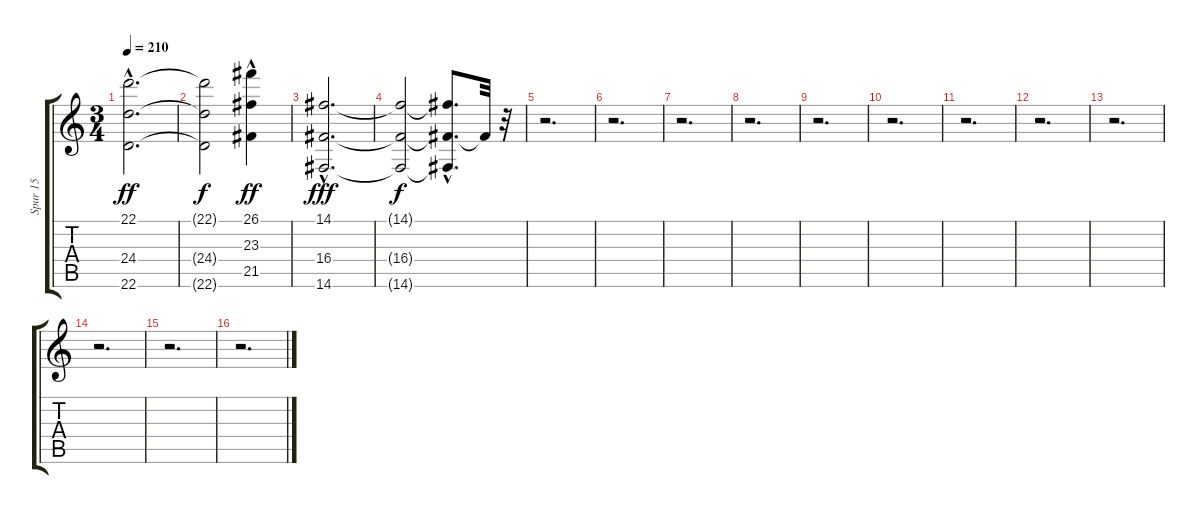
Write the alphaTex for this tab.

\track ("Spur 15" "Spur 15") {instrument stringensemble1}
\staff {score tabs}
\tuning (E4 B3 G3 D3 A2 E2) {hide}
\ts (3 4)
\tempo 210
\clef g2
\ks c
(22.1{hac} 24.4{hac} 22.6{hac}).2{d dy ff} |
(22.1{t} 24.4{t} 22.6{t}).2{dy f} (26.1{hac} 23.3 21.5).4{dy ff} |
(14.1{hac} 16.4{hac} 14.6{hac}).2{d dy fff} |
(14.1{t} 16.4{t} 14.6{t}).2{dy f} (14.1{t} 16.4{hac t} 14.6{t}).8{d} 16.4{t}.32 r.32 |
r.2{d} |
r.2{d} |
r.2{d} |
r.2{d} |
r.2{d} |
r.2{d} |
r.2{d} |
r.2{d} |
r.2{d} |
r.2{d} |
r.2{d} |
r.2{d}
